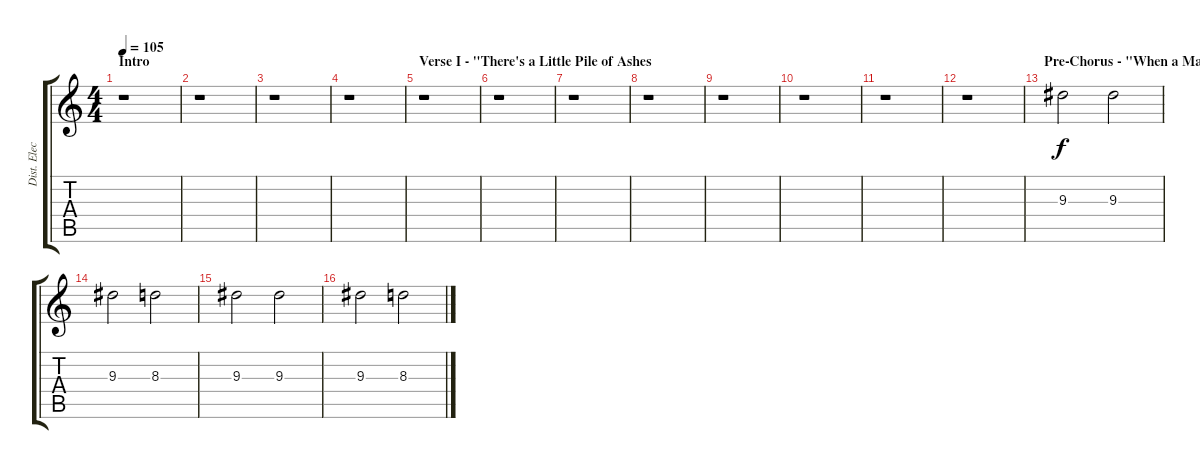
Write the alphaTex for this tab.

\track ("Dist. Electric II" "Dist. Elec") {instrument distortionguitar}
\staff {score tabs}
\tuning (Eb4 Bb3 Gb3 Db3 Ab2 Eb2) {hide}
\ts (4 4)
\section ("" "Intro")
\tempo 105
\clef g2
\ks c
r.1{dy f instrument distortionguitar} |
r.1 |
r.1 |
r.1 |
\section ("" "Verse I - \"There's a Little Pile of Ashes")
r.1 |
r.1 |
r.1 |
r.1 |
r.1 |
r.1 |
r.1 |
r.1 |
\section ("" "Pre-Chorus - \"When a Man Tells Me My Future\"")
9.3.2 9.3.2 |
9.3.2 8.3.2 |
9.3.2 9.3.2 |
9.3.2 8.3.2
